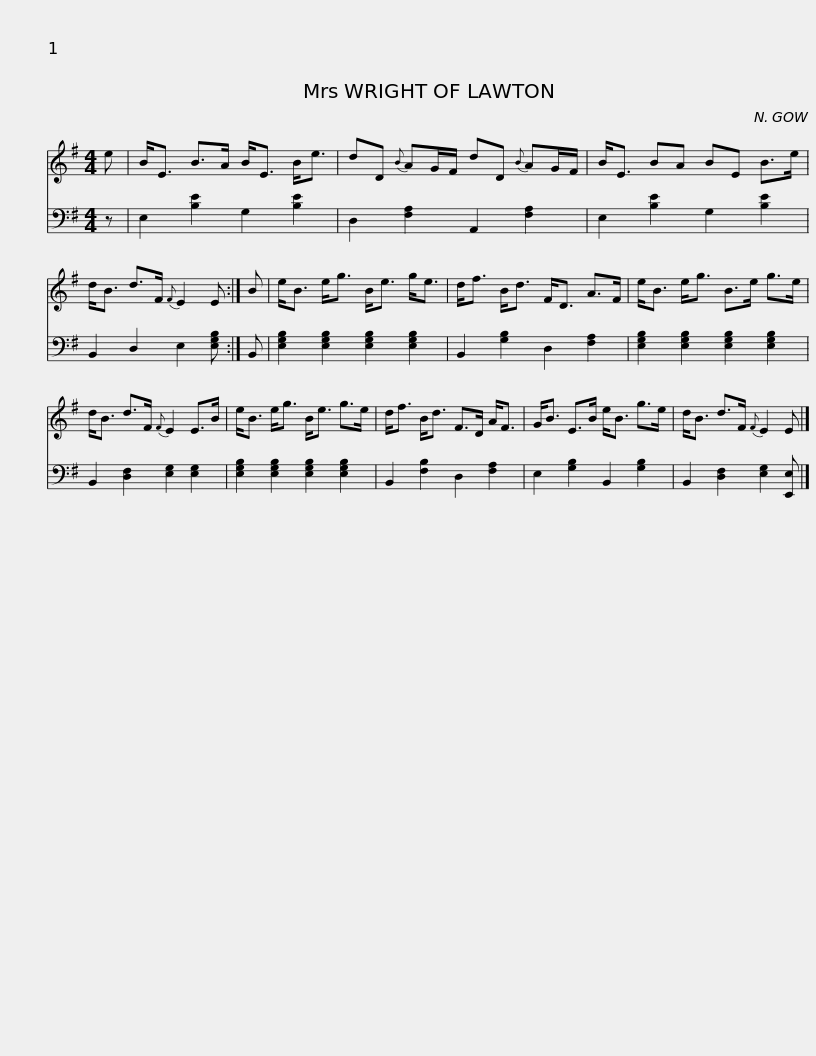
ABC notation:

X:1
%%score 1 2
L:1/8
M:4/4
I:linebreak $
K:Emin
V:1 treble
V:2 bass
V:1
 e | B<E B>A B<E B<e | dD{B} AG/F/ dD{B} AG/F/ | B<E BA BE B>e | d<B d>F{F} E2 E :| %5
 B |$ e<B e<g B<e g<e | d<f B<d F<D A>F | e<B e<g B>e g>e | d<B d>F{F} E2 E>B |$ %10
 e<B e<g B<e g>e | d<f B<d F>D A<F | G<B E>B e<B g>e | d<B d>F{F} E2 E |] %14
V:2
 z | E,2 [B,E]2 G,2 [B,E]2 | D,2 [F,A,]2 A,,2 [F,A,]2 | E,2 [B,E]2 G,2 [B,E]2 | B,,2 D,2 E,2 [E,G,B,] :| %5
 B,, |$ [E,G,B,]2 [E,G,B,]2 [E,G,B,]2 [E,G,B,]2 | B,,2 [G,B,]2 D,2 [F,A,]2 | [E,G,B,]2 [E,G,B,]2 [E,G,B,]2 [E,G,B,]2 | B,,2 [D,F,]2 [E,G,]2 [E,G,]2 |$ %10
 [E,G,B,]2 [E,G,B,]2 [E,G,B,]2 [E,G,B,]2 | B,,2 [F,B,]2 D,2 [F,A,]2 | E,2 [G,B,]2 B,,2 [G,B,]2 | B,,2 [D,F,]2 [E,G,]2 [E,,E,] |] %14
